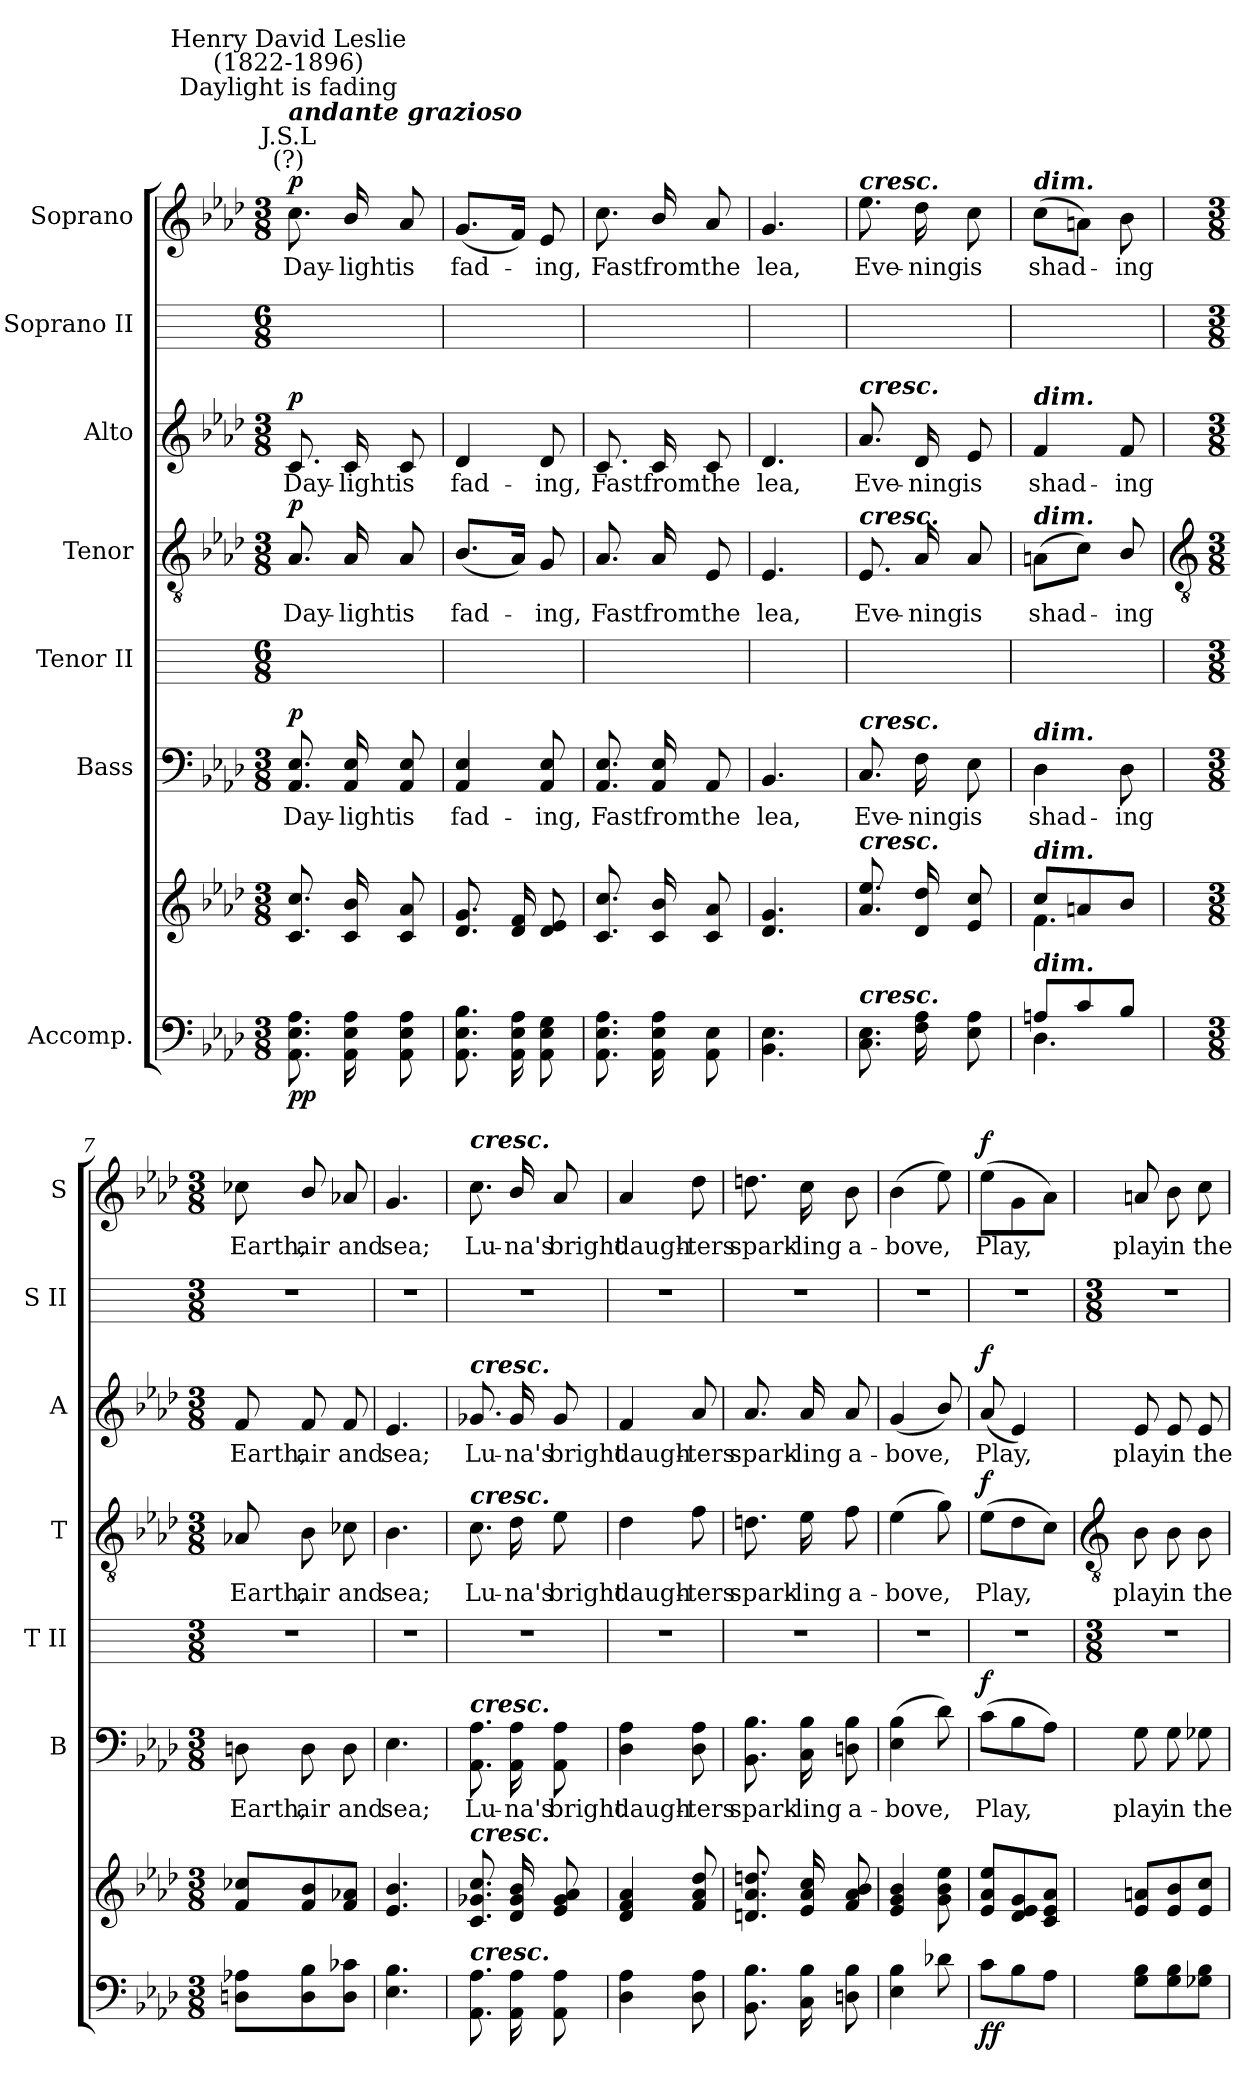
**kern	**kern	**dynam	**kern	**text	**dynam	**kern	**kern	**text	**dynam	**kern	**text	**dynam	**kern	**kern	**text	**dynam
*part7	*part7	*part7	*part6	*part6	*part6	*part5	*part4	*part4	*part4	*part3	*part3	*part3	*part2	*part1	*part1	*part1
*staff8	*staff7	*staff7/8	*staff6	*staff6	*staff6	*staff5	*staff4	*staff4	*staff4	*staff3	*staff3	*staff3	*staff2	*staff1	*staff1	*staff1
*I"Accomp.	*	*	*I"Bass	*	*	*I"Tenor II	*I"Tenor	*	*	*I"Alto	*	*	*I"Soprano II	*I"Soprano	*	*
*	*	*	*I'B	*	*	*I'T II	*I'T	*	*	*I'A	*	*	*I'S II	*I'S	*	*
*clefF4	*clefG2	*	*clefF4	*	*	*	*clefGv2	*	*	*clefG2	*	*	*	*clefG2	*	*
*k[b-e-a-d-]	*k[b-e-a-d-]	*	*k[b-e-a-d-]	*	*	*	*k[b-e-a-d-]	*	*	*k[b-e-a-d-]	*	*	*	*k[b-e-a-d-]	*	*
*A-:	*A-:	*	*A-:	*	*	*	*A-:	*	*	*A-:	*	*	*	*A-:	*	*
*M3/8	*M3/8	*	*M3/8	*	*	*M6/8	*M3/8	*	*	*M3/8	*	*	*M6/8	*M3/8	*	*
*MM54	*MM54	*	*MM54	*	*	*MM54	*MM54	*	*	*MM54	*	*	*MM54	*MM54	*	*
=1	=1	=1	=1	=1	=1	=1	=1	=1	=1	=1	=1	=1	=1	=1	=1	=1
!	!	!	!	!	!	!	!	!	!	!	!	!	!	!LO:TX:a:cj:t=J.S.L\n(?)	!	!
!	!	!	!	!	!	!	!	!	!	!	!	!	!	!LO:TX:a:Bi:t=andante grazioso	!	!
!	!	!	!	!	!	!	!	!	!	!	!	!	!	!LO:TX:a:cj:t=Daylight is fading	!	!
!	!	!	!	!	!	!	!	!	!	!	!	!	!	!LO:TX:a:cj:t=Henry David Leslie\n(1822-1896)	!	!
!	!LO:TX:a:Bi:t=andante grazioso	!	!	!	!	!	!	!	!	!	!	!	!	!	!	!
!LO:N:vis=1	!	!LO:DY:b=2	!	!LO:LY:b	!	!	!	!LO:LY:b	!	!	!LO:LY:b	!	!	!	!LO:LY:b	!
*^	*^	*	*	*	*	*	*	*	*	*	*	*	*	*	*	*
!	!	!	!	!LO:DY:n=1:b	!	!	!LO:DY:b	!	!	!	!LO:DY:b	!	!	!LO:DY:b	!	!	!	!LO:DY:b
4.ryy	8.AA-\ 8.E-\ 8.A-\L	8.c 8.ccL	4.ryy	p p	8.AA- 8.E-	Day-	p	4.r	8.A-	Day-	p	8.c	Day-	p	4.r	8.cc	Day-	p
!	!	!	!	!	!	!LO:LY:b	!	!	!	!LO:LY:b	!	!	!LO:LY:b	!	!	!	!LO:LY:b	!
.	16AA-\ 16E-\ 16A-\L	16c/ 16b-/L	.	.	16AA- 16E-	-light	.	.	16A-	-light	.	16c	-light	.	.	16b-/	-light	.
!	!	!	!	!	!	!LO:LY:b	!	!	!	!LO:LY:b	!	!	!LO:LY:b	!	!	!	!LO:LY:b	!
.	8AA-\ 8E-\ 8A-\J	8c 8a-J	.	.	8AA- 8E-	is	.	.	8A-	is	.	8c	is	.	.	8a-	is	.
=2	=2	=2	=2	=2	=2	=2	=2	=2	=2	=2	=2	=2	=2	=2	=2	=2	=2	=2
!LO:N:vis=1	!	!	!	!	!	!LO:LY:b	!	!	!	!LO:LY:b	!	!	!LO:LY:b	!	!	!	!LO:LY:b	!
4.ryy	8.AA-\ 8.E-\ 8.B-\L	8.d- 8.gL	4.ryy	.	4AA- 4E-	fad-	.	4.r	(<8.B-L	fad-	.	4d-	fad-	.	4.r	(<8.gL	fad-	.
.	16AA-\ 16E-\ 16A-\L	16d- 16fL	.	.	.	.	.	.	16A-J)	.	.	.	.	.	.	16fJ)	.	.
!	!	!	!	!	!	!LO:LY:b	!	!	!	!LO:LY:b	!	!	!LO:LY:b	!	!	!	!LO:LY:b	!
.	8AA-\ 8E-\ 8G\J	8d- 8e-J	.	.	8AA- 8E-	-ing,	.	.	8G	ing,	.	8d-	-ing,	.	.	8e-	ing,	.
=3	=3	=3	=3	=3	=3	=3	=3	=3	=3	=3	=3	=3	=3	=3	=3	=3	=3	=3
!LO:N:vis=1	!	!	!	!	!	!LO:LY:b	!	!	!	!LO:LY:b	!	!	!LO:LY:b	!	!	!	!LO:LY:b	!
4.ryy	8.AA-\ 8.E-\ 8.A-\L	8.c 8.ccL	4.ryy	.	8.AA- 8.E-	Fast	.	4.r	8.A-	Fast	.	8.c	Fast	.	4.r	8.cc	Fast	.
!	!	!	!	!	!	!LO:LY:b	!	!	!	!LO:LY:b	!	!	!LO:LY:b	!	!	!	!LO:LY:b	!
.	16AA-\ 16E-\ 16A-\L	16c/ 16b-/L	.	.	16AA- 16E-	from	.	.	16A-	from	.	16c	from	.	.	16b-/	from	.
!	!	!	!	!	!	!LO:LY:b	!	!	!	!LO:LY:b	!	!	!LO:LY:b	!	!	!	!LO:LY:b	!
.	8AA-\ 8E-\J	8c 8a-J	.	.	8AA-	the	.	.	8E-	the	.	8c	the	.	.	8a-	the	.
=4	=4	=4	=4	=4	=4	=4	=4	=4	=4	=4	=4	=4	=4	=4	=4	=4	=4	=4
!LO:N:vis=1	!	!	!	!	!	!LO:LY:b	!	!	!	!LO:LY:b	!	!	!LO:LY:b	!	!	!	!LO:LY:b	!
4.ryy	4.BB-\ 4.E-\	4.d- 4.g	4.ryy	.	4.BB-	lea,	.	4.r	4.E-	lea,	.	4.d-	lea,	.	4.r	4.g	lea,	.
=5	=5	=5	=5	=5	=5	=5	=5	=5	=5	=5	=5	=5	=5	=5	=5	=5	=5	=5
!	!	!	!	!	!	!	!	!	!	!	!	!	!	!	!	!LO:TX:a:Bi:t=cresc.	!	!
!	!	!	!	!	!	!	!	!	!	!	!	!LO:TX:a:Bi:t=cresc.	!	!	!	!	!	!
!	!	!	!	!	!	!	!	!	!LO:TX:a:Bi:t=cresc.	!	!	!	!	!	!	!	!	!
!	!	!	!	!	!LO:TX:a:Bi:t=cresc.	!	!	!	!	!	!	!	!	!	!	!	!	!
!	!	!LO:TX:a:Bi:t=cresc.	!	!	!	!	!	!	!	!	!	!	!	!	!	!	!	!
!LO:TX:a:Bi:t=cresc.	!	!	!	!	!	!	!	!	!	!	!	!	!	!	!	!	!	!
!LO:N:vis=1	!	!	!	!	!	!LO:LY:b	!	!	!	!LO:LY:b	!	!	!LO:LY:b	!	!	!	!LO:LY:b	!
4.ryy	8.C\ 8.E-\L	8.a- 8.ee-L	4.ryy	.	8.C	Eve-	.	4.r	8.E-	Eve-	.	8.a-	Eve-	.	4.r	8.ee-	Eve-	.
!	!	!	!	!	!	!LO:LY:b	!	!	!	!LO:LY:b	!	!	!LO:LY:b	!	!	!	!LO:LY:b	!
.	16F\ 16A-\L	16d- 16dd-L	.	.	16F	-ning	.	.	16A-	-ning	.	16d-	-ning	.	.	16dd-	-ning	.
!	!	!	!	!	!	!LO:LY:b	!	!	!	!LO:LY:b	!	!	!LO:LY:b	!	!	!	!LO:LY:b	!
.	8E-\ 8A-\J	8e- 8ccJ	.	.	8E-	is	.	.	8A-	is	.	8e-	is	.	.	8cc	is	.
=6	=6	=6	=6	=6	=6	=6	=6	=6	=6	=6	=6	=6	=6	=6	=6	=6	=6	=6
!	!	!	!	!	!	!	!	!	!	!	!	!	!	!	!	!LO:TX:a:Bi:t=dim.	!	!
!	!	!	!	!	!	!	!	!	!	!	!	!LO:TX:a:Bi:t=dim.	!	!	!	!	!	!
!	!	!	!	!	!	!	!	!	!LO:TX:a:Bi:t=dim.	!	!	!	!	!	!	!	!	!
!	!	!	!	!	!LO:TX:a:Bi:t=dim.	!	!	!	!	!	!	!	!	!	!	!	!	!
!	!	!LO:TX:a:Bi:t=dim.	!	!	!	!	!	!	!	!	!	!	!	!	!	!	!	!
!LO:TX:a:Bi:t=dim.	!	!	!	!	!	!	!	!	!	!	!	!	!	!	!	!	!	!
!	!	!	!	!	!	!LO:LY:b	!	!	!	!LO:LY:b	!	!	!LO:LY:b	!	!	!	!LO:LY:b	!
8An/L	4.D-\	8cc/L	4.f\	.	4D-	shad-	.	4.r	(>8AnL	shad-	.	4f	shad-	.	4.r	(>8ccL	shad-	.
8c/	.	8an/	.	.	.	.	.	.	8cJ)	.	.	.	.	.	.	8anJ)	.	.
!	!	!	!	!	!	!LO:LY:b	!	!	!	!LO:LY:b	!	!	!LO:LY:b	!	!	!	!LO:LY:b	!
8B-/J	.	8b-/J	.	.	8D-	-ing	.	.	8B-/	ing	.	8f	-ing	.	.	8b-	ing	.
*v	*v	*	*	*	*	*	*	*	*	*	*	*	*	*	*	*	*	*
*	*v	*v	*	*	*	*	*	*	*	*	*	*	*	*	*	*	*
!!LO:LB:g=z
=7	=7	=7	=7	=7	=7	=7	=7	=7	=7	=7	=7	=7	=7	=7	=7	=7
*	*	*	*	*	*	*	*clefGv2	*	*	*	*	*	*	*	*	*
*M3/8	*M3/8	*	*M3/8	*	*	*M3/8	*M3/8	*	*	*M3/8	*	*	*M3/8	*M3/8	*	*
!	!	!	!	!LO:LY:b	!	!	!	!LO:LY:b	!	!	!LO:LY:b	!	!	!	!LO:LY:b	!
8Dn 8A-XL	8f 8cc-XL	.	8Dn	Earth,	.	4.r	8A-X	Earth,	.	8f	Earth,	.	4.r	8cc-X	Earth,	.
!	!	!	!	!LO:LY:b	!	!	!	!LO:LY:b	!	!	!LO:LY:b	!	!	!	!LO:LY:b	!
8D 8B-	8f/ 8b-/	.	8D	air	.	.	8B-	air	.	8f	air	.	.	8b-/	air	.
!	!	!	!	!LO:LY:b	!	!	!	!LO:LY:b	!	!	!LO:LY:b	!	!	!	!LO:LY:b	!
8D 8c-XJ	8f 8a-XJ	.	8D	and	.	.	8c-X	and	.	8f	and	.	.	8a-X	and	.
=8	=8	=8	=8	=8	=8	=8	=8	=8	=8	=8	=8	=8	=8	=8	=8	=8
!	!	!	!	!LO:LY:b	!	!	!	!LO:LY:b	!	!	!LO:LY:b	!	!	!	!LO:LY:b	!
4.E- 4.B-	4.e- 4.b-	.	4.E-	sea;	.	4.r	4.B-	sea;	.	4.e-	sea;	.	4.r	4.g	sea;	.
=9	=9	=9	=9	=9	=9	=9	=9	=9	=9	=9	=9	=9	=9	=9	=9	=9
!	!	!	!	!	!	!	!	!	!	!	!	!	!	!LO:TX:a:Bi:t=cresc.	!	!
!	!	!	!	!	!	!	!	!	!	!LO:TX:a:Bi:t=cresc.	!	!	!	!	!	!
!	!	!	!	!	!	!	!LO:TX:a:Bi:t=cresc.	!	!	!	!	!	!	!	!	!
!	!	!	!LO:TX:a:Bi:t=cresc.	!	!	!	!	!	!	!	!	!	!	!	!	!
!	!LO:TX:a:Bi:t=cresc.	!	!	!	!	!	!	!	!	!	!	!	!	!	!	!
!LO:TX:a:Bi:t=cresc.	!	!	!	!	!	!	!	!	!	!	!	!	!	!	!	!
!	!	!	!	!LO:LY:b	!	!	!	!LO:LY:b	!	!	!LO:LY:b	!	!	!	!LO:LY:b	!
8.AA- 8.A-L	8.c 8.g-X 8.ccL	.	8.AA- 8.A-	Lu-	.	4.r	8.c	Lu-	.	8.g-X	Lu-	.	4.r	8.cc	Lu-	.
!	!	!	!	!LO:LY:b	!	!	!	!LO:LY:b	!	!	!LO:LY:b	!	!	!	!LO:LY:b	!
16AA- 16A-L	16d-/ 16g-/ 16b-/L	.	16AA- 16A-	-na's	.	.	16d-	-na's	.	16g-	-na's	.	.	16b-/	-na's	.
!	!	!	!	!LO:LY:b	!	!	!	!LO:LY:b	!	!	!LO:LY:b	!	!	!	!LO:LY:b	!
8AA- 8A-J	8e- 8g- 8a-J	.	8AA- 8A-	bright	.	.	8e-	bright	.	8g-	bright	.	.	8a-	bright	.
=10	=10	=10	=10	=10	=10	=10	=10	=10	=10	=10	=10	=10	=10	=10	=10	=10
!	!	!	!	!LO:LY:b	!	!	!	!LO:LY:b	!	!	!LO:LY:b	!	!	!	!LO:LY:b	!
4D- 4A-	4d- 4f 4a-	.	4D- 4A-	daugh-	.	4.r	4d-	daugh-	.	4f	daugh-	.	4.r	4a-	daugh-	.
!	!	!	!	!LO:LY:b	!	!	!	!LO:LY:b	!	!	!LO:LY:b	!	!	!	!LO:LY:b	!
8D- 8A-	8f 8a- 8dd-	.	8D- 8A-	-ters	.	.	8f	-ters	.	8a-	-ters	.	.	8dd-	-ters	.
=11	=11	=11	=11	=11	=11	=11	=11	=11	=11	=11	=11	=11	=11	=11	=11	=11
!	!	!	!	!LO:LY:b	!	!	!	!LO:LY:b	!	!	!LO:LY:b	!	!	!	!LO:LY:b	!
8.BB- 8.B-L	8.dn 8.a- 8.ddnL	.	8.BB- 8.B-	spark-	.	4.r	8.dn	spark-	.	8.a-	spark-	.	4.r	8.ddn	spark-	.
!	!	!	!	!LO:LY:b	!	!	!	!LO:LY:b	!	!	!LO:LY:b	!	!	!	!LO:LY:b	!
16C 16B-L	16e- 16a- 16ccL	.	16C 16B-	-ling	.	.	16e-	-ling	.	16a-	-ling	.	.	16cc	-ling	.
!	!	!	!	!LO:LY:b	!	!	!	!LO:LY:b	!	!	!LO:LY:b	!	!	!	!LO:LY:b	!
8Dn 8B-J	8f 8a- 8b-J	.	8Dn 8B-	a-	.	.	8f	a-	.	8a-	a-	.	.	8b-	a-	.
=12	=12	=12	=12	=12	=12	=12	=12	=12	=12	=12	=12	=12	=12	=12	=12	=12
!	!	!	!	!LO:LY:b	!	!	!	!LO:LY:b	!	!	!LO:LY:b	!	!	!	!LO:LY:b	!
4E- 4B-	4e- 4g 4b-	.	(>4E- 4B-	-bove,	.	4.r	(>4e-	-bove,	.	(<4g	-bove,	.	4.r	(>4b-	-bove,	.
8d-X	8g 8b- 8ee-	.	8d-)	.	.	.	8g)	.	.	8b-/)	.	.	.	8ee-)	.	.
=13	=13	=13	=13	=13	=13	=13	=13	=13	=13	=13	=13	=13	=13	=13	=13	=13
!	!	!LO:DY:b=2	!	!LO:LY:b	!	!	!	!LO:LY:b	!	!	!LO:LY:b	!	!	!	!LO:LY:b	!
!	!	!LO:DY:n=1:b	!	!	!LO:DY:b	!	!	!	!LO:DY:b	!	!	!LO:DY:b	!	!	!	!LO:DY:b
8cL	8e- 8a- 8ee-L	f f	(>8cL	Play,	f	4.r	(>8e-L	Play,	f	(<8a-L	Play,	f	4.r	(>8ee-L	Play,	f
8B-	8d- 8e- 8g	.	8B-	.	.	.	8d-	.	.	4e-)	.	.	.	8g	.	.
8A-J	8c 8e- 8a-J	.	8A-J)	.	.	.	8cJ)	.	.	.	.	.	.	8a-J)	.	.
!!LO:LB:g=z
=14	=14	=14	=14	=14	=14	=14	=14	=14	=14	=14	=14	=14	=14	=14	=14	=14
*	*	*	*	*	*	*	*clefGv2	*	*	*	*	*	*	*	*	*
*	*	*	*	*	*	*M3/8	*	*	*	*	*	*	*M3/8	*	*	*
!	!	!	!	!LO:LY:b	!	!	!	!LO:LY:b	!	!	!LO:LY:b	!	!	!	!LO:LY:b	!
8G 8B-L	8e- 8anL	.	8G	play	.	4.r	8B-	play	.	8e-	play	.	4.r	8an	play	.
!	!	!	!	!LO:LY:b	!	!	!	!LO:LY:b	!	!	!LO:LY:b	!	!	!	!LO:LY:b	!
8G 8B-	8e- 8b-	.	8G	in	.	.	8B-	in	.	8e-	in	.	.	8b-	in	.
!	!	!	!	!LO:LY:b	!	!	!	!LO:LY:b	!	!	!LO:LY:b	!	!	!	!LO:LY:b	!
8G-X 8B-J	8e- 8ccJ	.	8G-X	the	.	.	8B-	the	.	8e-	the	.	.	8cc	the	.
=	=	=	=	=	=	=	=	=	=	=	=	=	=	=	=	=
*-	*-	*-	*-	*-	*-	*-	*-	*-	*-	*-	*-	*-	*-	*-	*-	*-
